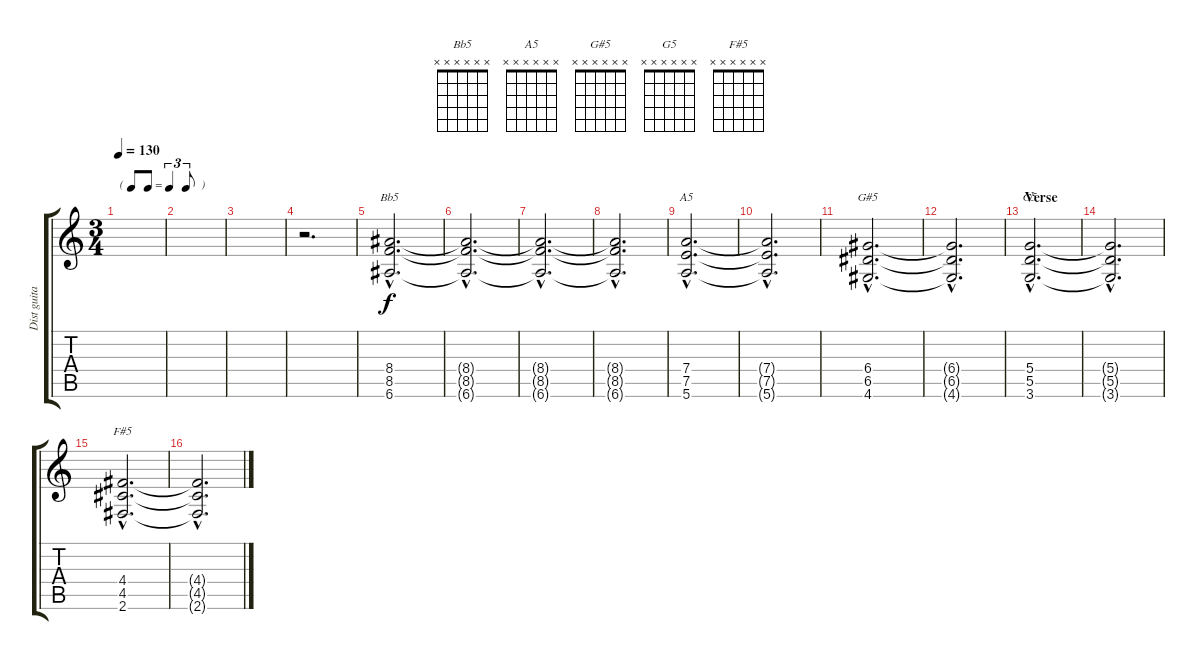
\track ("Dist guitar" "Dist guita") {instrument distortionguitar}
\staff {score tabs}
\tuning (E4 B3 G3 D3 A2 E2) {hide}
\chord ("Bb5" x x x x x x) {firstfret 0}
\chord ("A5" x x x x x x) {firstfret 0}
\chord ("G#5" x x x x x x) {firstfret 0}
\chord ("G5" x x x x x x) {firstfret 0}
\chord ("F#5" x x x x x x) {firstfret 0}
\ts (3 4)
\tf triplet8th
\tempo 130
\clef g2
\ks c
|
|
|
r.2{d} |
(8.4{hac} 8.5{hac} 6.6{hac}).2{d ch "Bb5"} |
(8.4{hac t} 8.5{hac t} 6.6{hac t}).2{d} |
(8.4{hac t} 8.5{hac t} 6.6{hac t}).2{d} |
(8.4{hac t} 8.5{hac t} 6.6{hac t}).2{d} |
(7.4{hac} 7.5{hac} 5.6{hac}).2{d ch "A5"} |
(7.4{hac t} 7.5{hac t} 5.6{hac t}).2{d} |
(6.4{hac} 6.5{hac} 4.6{hac}).2{d ch "G#5"} |
(6.4{hac t} 6.5{hac t} 4.6{hac t}).2{d} |
\section ("" "Verse")
(5.4{hac} 5.5{hac} 3.6{hac}).2{d ch "G5"} |
(5.4{hac t} 5.5{hac t} 3.6{hac t}).2{d} |
(4.4{hac} 4.5{hac} 2.6{hac}).2{d ch "F#5"} |
(4.4{hac t} 4.5{hac t} 2.6{hac t}).2{d}
